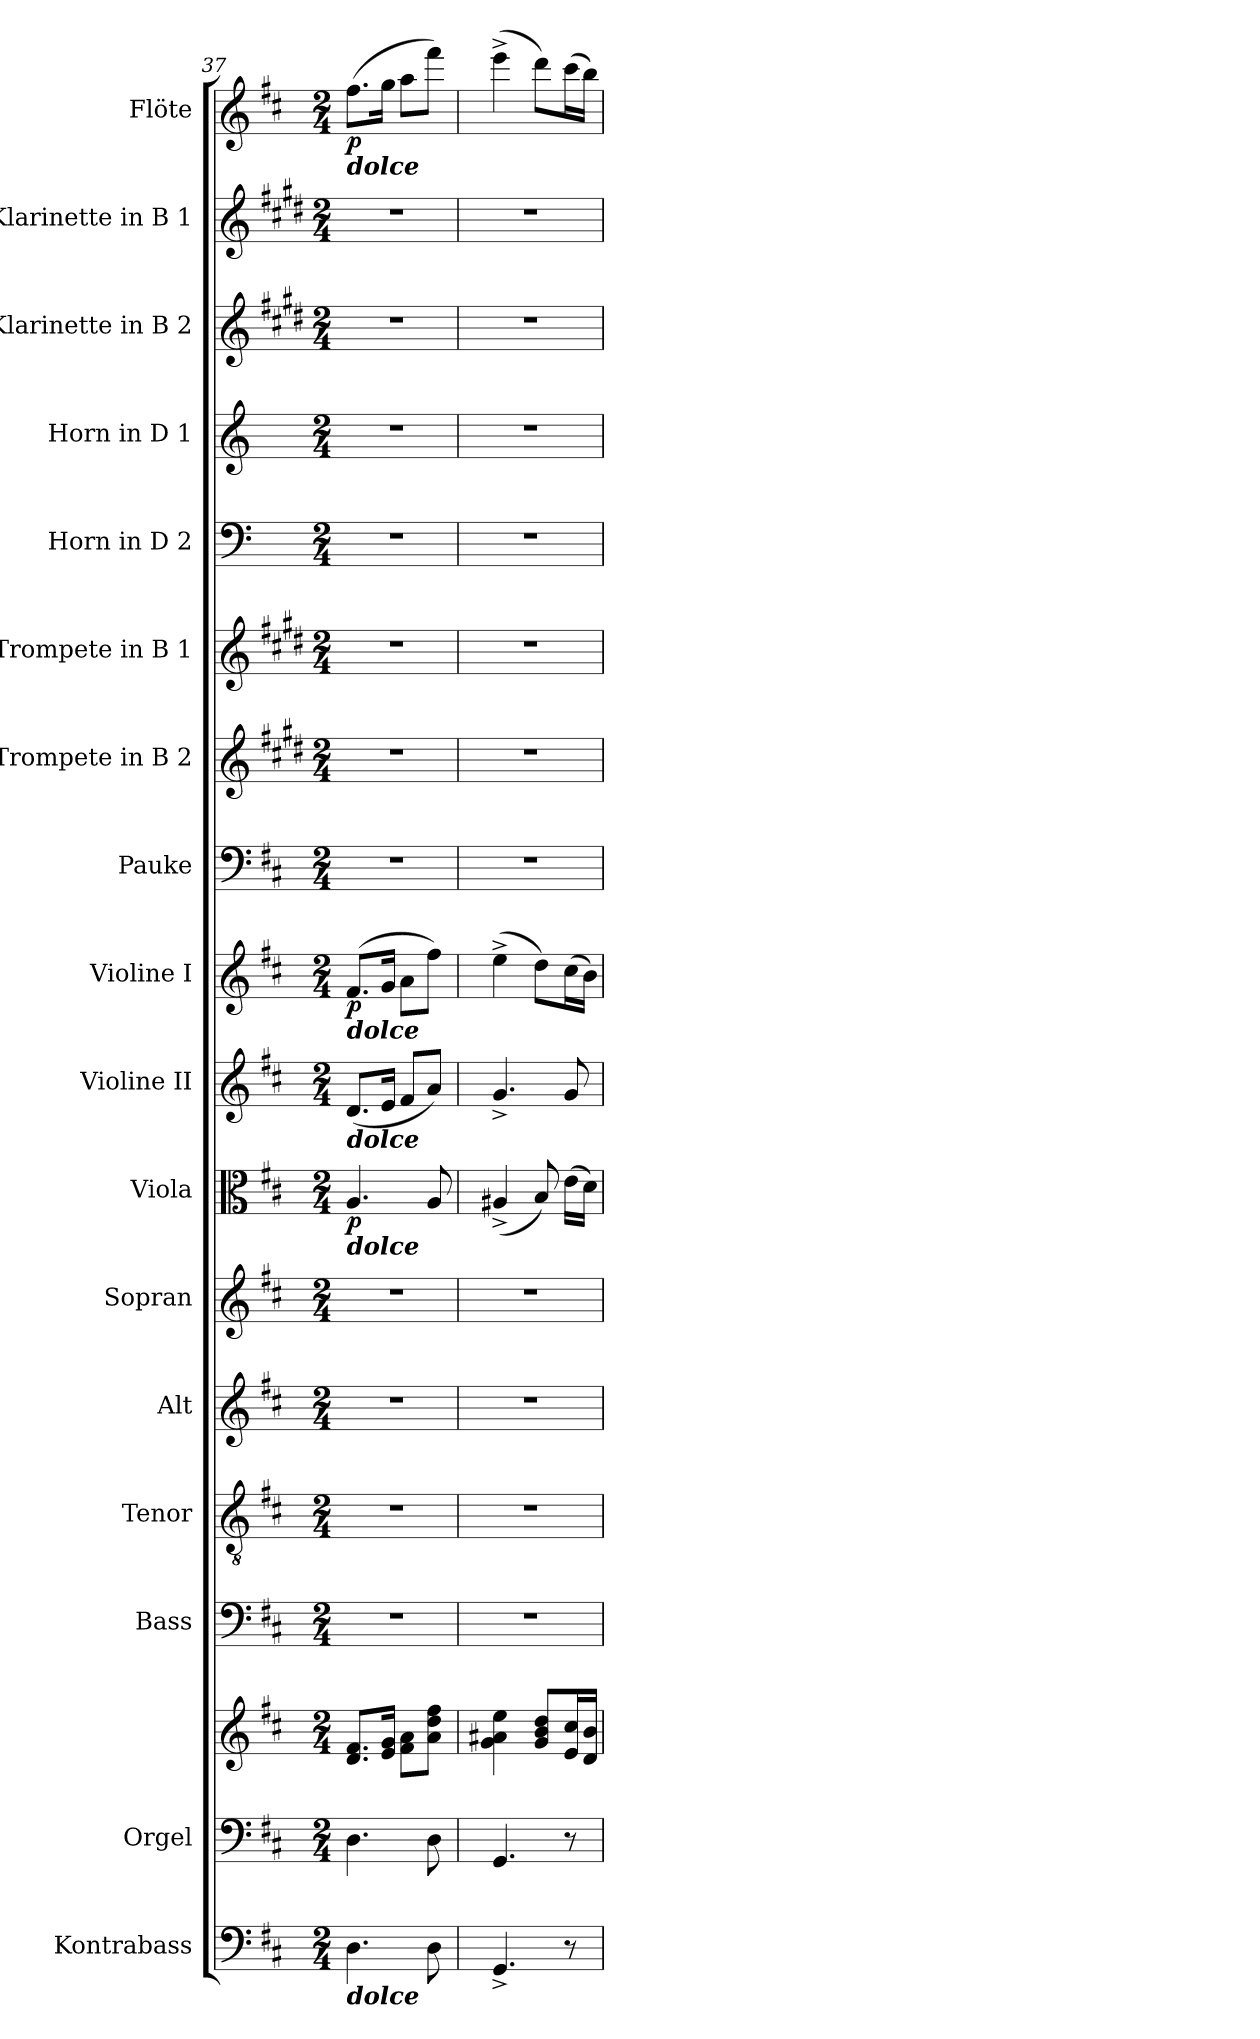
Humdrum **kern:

**kern	**kern	**kern	**kern	**kern	**kern	**kern	**kern	**dynam	**kern	**kern	**dynam	**kern	**kern	**kern	**kern	**kern	**kern	**kern	**kern	**dynam
*part17	*part16	*part16	*part15	*part14	*part13	*part12	*part11	*part11	*part10	*part9	*part9	*part8	*part7	*part6	*part5	*part4	*part3	*part2	*part1	*part1
*staff18	*staff17	*staff16	*staff15	*staff14	*staff13	*staff12	*staff11	*staff11	*staff10	*staff9	*staff9	*staff8	*staff7	*staff6	*staff5	*staff4	*staff3	*staff2	*staff1	*staff1
*I"Kontrabass	*I"Orgel	*	*I"Bass	*I"Tenor	*I"Alt	*I"Sopran	*I"Viola	*	*I"Violine II	*I"Violine I	*	*I"Pauke	*I"Trompete in B 2	*I"Trompete in B 1	*I"Horn in D 2	*I"Horn in D 1	*I"Klarinette in B 2	*I"Klarinette in B 1	*I"Flöte	*
*I'Kb.	*I'Org.	*	*I'B	*I'T	*I'A	*I'S	*I'Vla.	*	*I'Vl. II	*I'Vl. I	*	*I'Pk.	*I'Trp. 2	*I'Trp. 1	*I'Hrn. 2	*I'Hrn. 1	*I'Kl. 2	*I'Kl. 1	*I'Fl.	*
*clefF4	*clefF4	*clefG2	*clefF4	*clefGv2	*clefG2	*clefG2	*clefC3	*	*clefG2	*clefG2	*	*clefF4	*clefG2	*clefG2	*clefF4	*clefG2	*clefG2	*clefG2	*clefG2	*
*ITrd7c12	*	*	*	*	*	*	*	*	*	*	*	*	*ITrd1c2	*ITrd1c2	*ITrd-1c-2	*ITrd-1c-2	*ITrd1c2	*ITrd1c2	*	*
*k[f#c#]	*k[f#c#]	*k[f#c#]	*k[f#c#]	*k[f#c#]	*k[f#c#]	*k[f#c#]	*k[f#c#]	*	*k[f#c#]	*k[f#c#]	*	*k[f#c#]	*k[f#c#]	*k[f#c#]	*k[f#c#]	*k[f#c#]	*k[f#c#]	*k[f#c#]	*k[f#c#]	*
*D:	*D:	*D:	*D:	*D:	*D:	*D:	*D:	*	*D:	*D:	*	*D:	*D:	*D:	*D:	*D:	*D:	*D:	*D:	*
*M2/4	*M2/4	*M2/4	*M2/4	*M2/4	*M2/4	*M2/4	*M2/4	*	*M2/4	*M2/4	*	*M2/4	*M2/4	*M2/4	*M2/4	*M2/4	*M2/4	*M2/4	*M2/4	*
=37	=37	=37	=37	=37	=37	=37	=37	=37	=37	=37	=37	=37	=37	=37	=37	=37	=37	=37	=37	=37
!	!	!	!	!	!	!	!	!	!	!	!	!	!	!	!	!	!	!	!LO:TX:b:Bi:t=dolce	!
!	!	!	!	!	!	!	!	!	!	!LO:TX:b:Bi:t=dolce	!	!	!	!	!	!	!	!	!	!
!	!	!	!	!	!	!	!	!	!LO:TX:b:Bi:t=dolce	!	!	!	!	!	!	!	!	!	!	!
!	!	!	!	!	!	!	!LO:TX:b:Bi:t=dolce	!	!	!	!	!	!	!	!	!	!	!	!	!
!LO:TX:b:Bi:t=dolce	!	!	!	!	!	!	!	!	!	!	!	!	!	!	!	!	!	!	!	!
!	!	!	!	!	!	!	!	!LO:DY:b	!	!	!LO:DY:b	!	!	!	!	!	!	!	!	!LO:DY:b
4.DD\	4.D\	8.d/ 8.f#/L	2r	2r	2r	2r	4.A/	p	(<8.d/L	(>8.f#/L	p	2r	2r	2r	2r	2r	2r	2r	(>8.ff#\L	p
.	.	16e/ 16g/Jk	.	.	.	.	.	.	16e/Jk	16g/Jk	.	.	.	.	.	.	.	.	16gg\Jk	.
.	.	8f#\ 8a\L	.	.	.	.	.	.	8f#/L	8a\L	.	.	.	.	.	.	.	.	8aa\L	.
8DD\	8D\	8a\ 8dd\ 8ff#\J	.	.	.	.	8A/	.	8a/J)	8ff#\J)	.	.	.	.	.	.	.	.	8fff#\J)	.
=38	=38	=38	=38	=38	=38	=38	=38	=38	=38	=38	=38	=38	=38	=38	=38	=38	=38	=38	=38	=38
4.GGG^</	4.GG/	4g\ 4a#X\ 4ee\	2r	2r	2r	2r	(<4A#X^</	.	4.g^</	(>4ee^>\	.	2r	2r	2r	2r	2r	2r	2r	(>4eee^>\	.
.	.	8g/ 8b/ 8dd/L	.	.	.	.	8B/)	.	.	8dd\L)	.	.	.	.	.	.	.	.	8ddd\L)	.
8r	8r	16e/ 16cc#/L	.	.	.	.	(>16e\LL	.	8g/	(>16cc#\L	.	.	.	.	.	.	.	.	(>16ccc#\L	.
.	.	16d/ 16b/JJ	.	.	.	.	16d\JJ)	.	.	16b\JJ)	.	.	.	.	.	.	.	.	16bb\JJ)	.
=	=	=	=	=	=	=	=	=	=	=	=	=	=	=	=	=	=	=	=	=
*-	*-	*-	*-	*-	*-	*-	*-	*-	*-	*-	*-	*-	*-	*-	*-	*-	*-	*-	*-	*-
